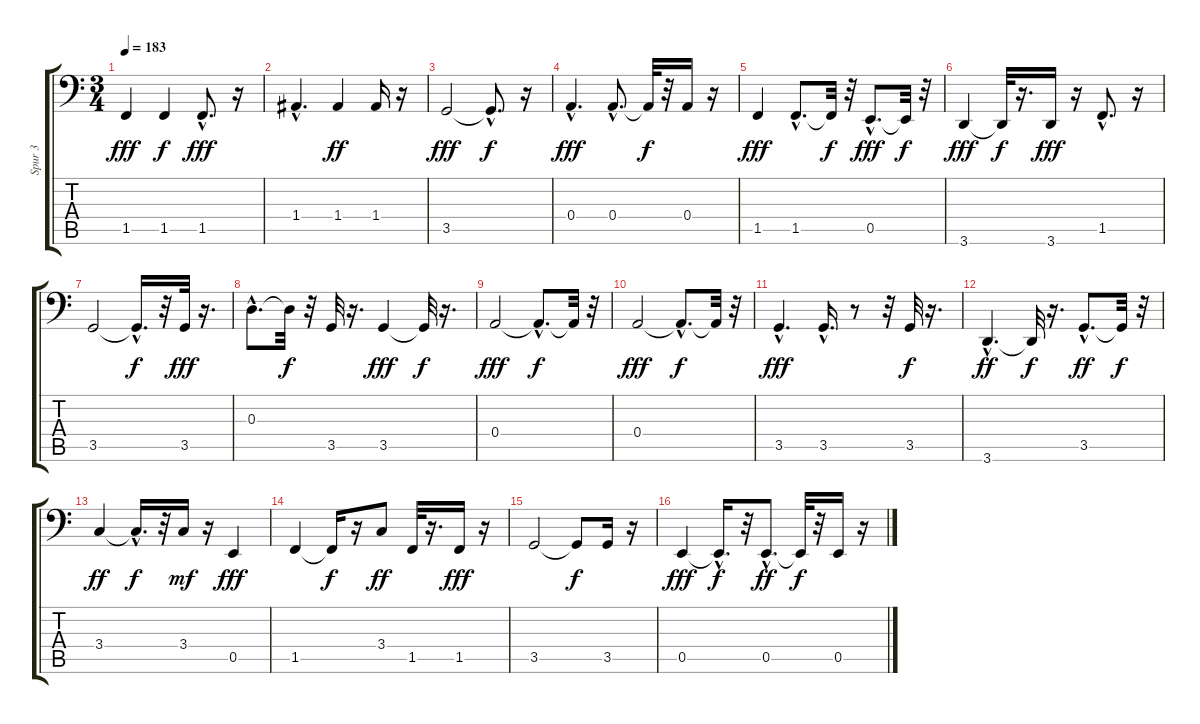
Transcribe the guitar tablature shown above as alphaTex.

\track ("Spur 3" "Spur 3") {instrument electricbassfinger}
\staff {score tabs}
\tuning (C3 G2 D2 A1 E1 B0) {hide}
\ts (3 4)
\tempo 183
\clef f4
\ks c
1.5.4{dy fff} 1.5.4{dy f} 1.5{hac}.8{d dy fff} r.16 |
1.4{hac}.4{d} 1.4.4{dy ff} 1.4.16 r.16 |
3.5.2{dy fff} 3.5{hac t}.8{d dy f} r.16 |
0.4{hac}.4{d dy fff} 0.4{hac}.8{d} 0.4{t}.32{dy f} r.32 0.4.16 r.16 |
1.5.4{dy fff} 1.5{hac}.8{d} 1.5{t}.32{dy f} r.32 0.5{hac}.8{d dy fff} 0.5{t}.32{dy f} r.32 |
3.6.4{dy fff} 3.6{t}.32{dy f} r.16{d} 3.6.16{dy fff} r.16 1.5{hac}.8{d} r.16 |
3.5.2 3.5{hac t}.16{d dy f} r.32 3.5.32{dy fff} r.16{d} |
0.3{hac}.8{d} 0.3{t}.32{dy f} r.32 3.5.32 r.16{d} 3.5.4{dy fff} 3.5{t}.32{dy f} r.16{d} |
0.4.2{dy fff} 0.4{hac t}.8{d dy f} 0.4{t}.32 r.32 |
0.4.2{dy fff} 0.4{hac t}.8{d dy f} 0.4{t}.32 r.32 |
3.5{hac}.4{d dy fff} 3.5{hac}.16{d} r.8 r.32 3.5.32{dy f} r.16{d} |
3.6{hac}.4{d dy ff} 3.6{t}.32{dy f} r.16{d} 3.5{hac}.8{d dy ff} 3.5{t}.32{dy f} r.32 |
3.4.4{dy ff} 3.4{hac t}.16{d dy f} r.32 3.4.16{dy mf} r.16 0.5.4{dy fff} |
1.5.4 1.5{t}.16{dy f} r.16 3.4.8{dy ff} 1.5.32 r.16{d} 1.5.16{dy fff} r.16 |
3.5.2 3.5{t}.8{dy f} 3.5.16 r.16 |
0.5.4{dy fff} 0.5{hac t}.16{d dy f} r.32 0.5{hac}.8{d dy ff} 0.5{t}.32{dy f} r.32 0.5.16 r.16
